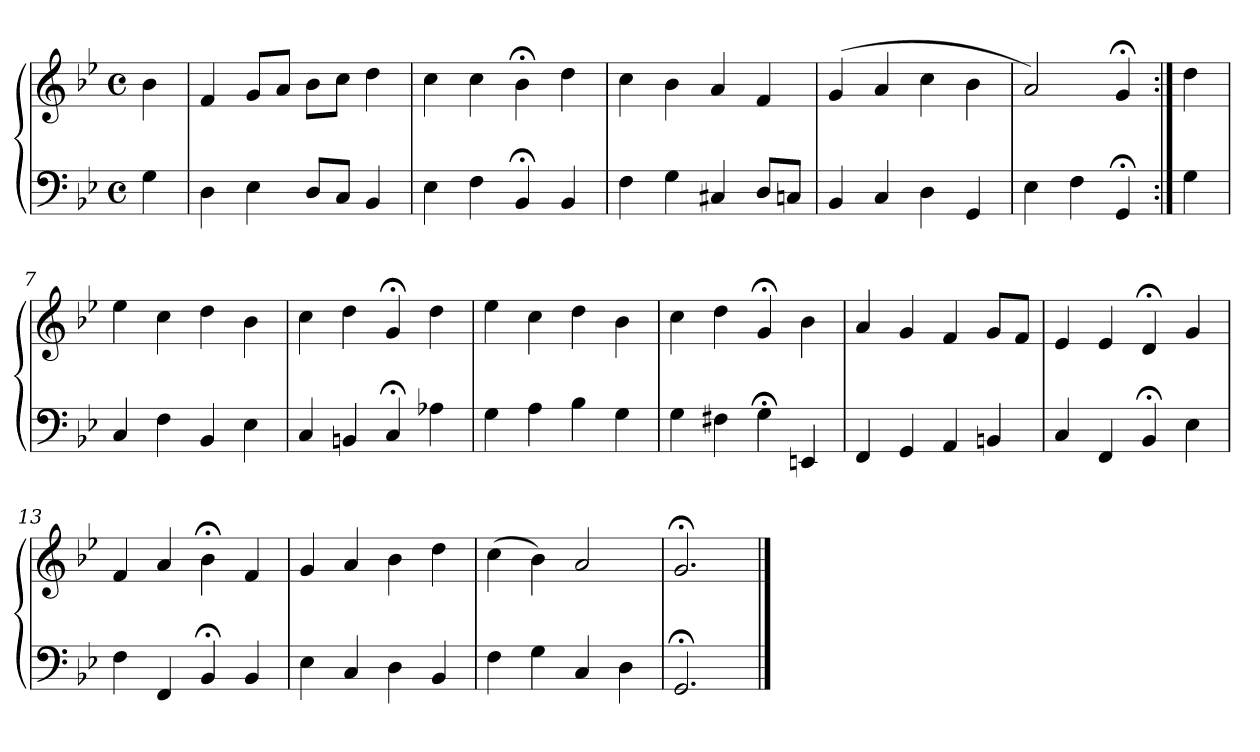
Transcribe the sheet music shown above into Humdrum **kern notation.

**kern	**kern
*part1	*part1
*staff2	*staff1
*clefF4	*clefG2
*k[b-e-]	*k[b-e-]
*M4/4	*M4/4
*met(c)	*met(c)
=	=
4G	4b-
=1	=1
4D	4f
4E-	8gL
.	8aJ
8DL	8b-L
8CJ	8ccJ
4BB-	4dd
=2	=2
4E-	4cc
4F	4cc
4BB-;<	4b-;<
4BB-	4dd
=3	=3
4F	4cc
4G	4b-
4C#X	4a
8DL	4f
8CnJ	.
=4	=4
4BB-	(4g
4C	4a
4D	4cc
4GG	4b-
=5	=5
4E-	2a)
4F	.
4GG;<	4g;<
=6:|!	=6:|!
4G	4dd
=7	=7
4C	4ee-
4F	4cc
4BB-	4dd
4E-	4b-
!!LO:LB:g=z
=8	=8
4C	4cc
4BBn	4dd
4C;<	4g;<
4A-X	4dd
=9	=9
4G	4ee-
4A	4cc
4B-	4dd
4G	4b-
=10	=10
4G	4cc
4F#X	4dd
4G;<	4g;<
4EEn	4b-
=11	=11
4FF	4a
4GG	4g
4AA	4f
4BBn	8gL
.	8fJ
=12	=12
4C	4e-
4FF	4e-
4BB-;<	4d;<
4E-	4g
=13	=13
4F	4f
4FF	4a
4BB-;<	4b-;<
4BB-	4f
=14	=14
4E-	4g
4C	4a
4D	4b-
4BB-	4dd
!!LO:LB:g=z
=15	=15
4F	(4cc
4G	4b-)
4C	2a
4D	.
=16	=16
2.GG;<	2.g;<
==	==
*-	*-
